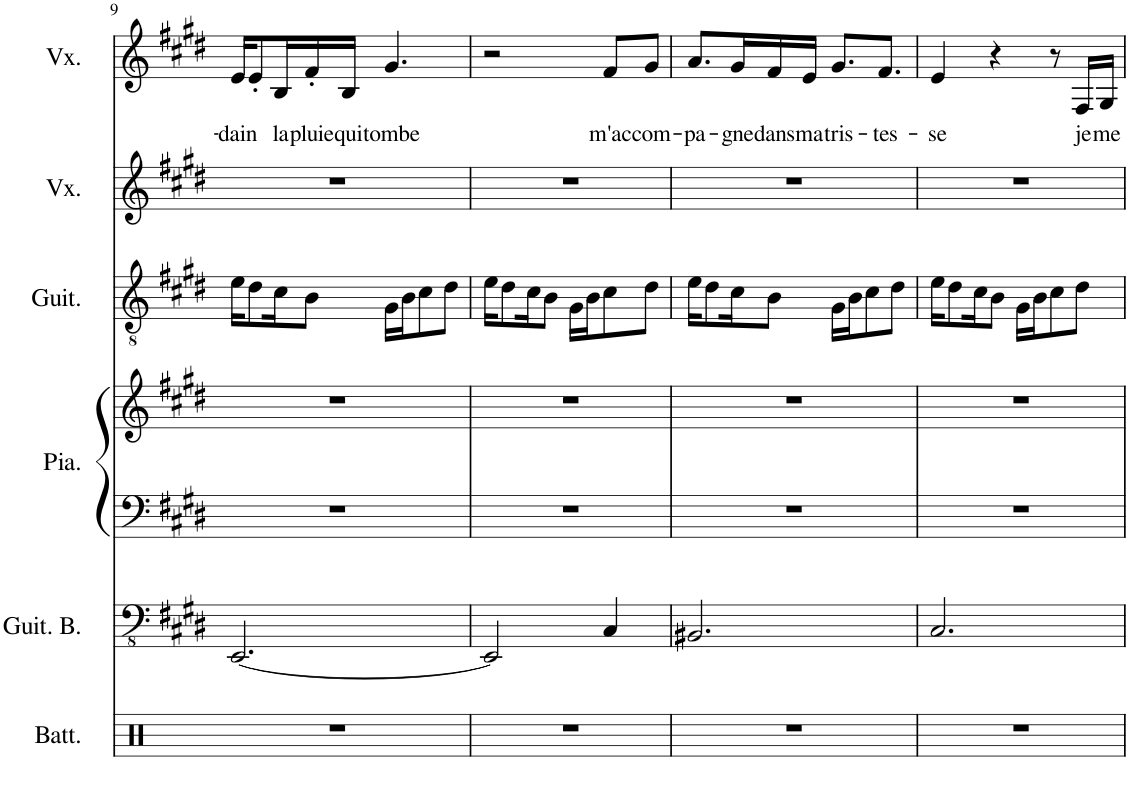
**kern	**kern	**kern	**kern	**kern	**kern	**kern	**text
*part6	*part5	*part4	*part4	*part3	*part2	*part1	*part1
*staff7	*staff6	*staff5	*staff4	*staff3	*staff2	*staff1	*staff1
*I"Batterie	*I"Guitare basse	*I"Piano	*	*I"Guitare classique	*I"Voix	*I"Voix	*
*I'Batt.	*I'Guit. B.	*I'Pia.	*	*I'Guit.	*I'Vx.	*I'Vx.	*
!!LO:PB:g=z
*clefX	*clefFv4	*clefF4	*clefG2	*clefGv2	*clefG2	*clefG2	*
*k[]	*k[f#c#g#d#]	*k[f#c#g#d#]	*k[f#c#g#d#]	*k[f#c#g#d#]	*k[f#c#g#d#]	*k[f#c#g#d#]	*
*M6/8	*M6/8	*M6/8	*M6/8	*M6/8	*M6/8	*M6/8	*
=9	=9	=9	=9	=9	=9	=9	=9
!	!	!	!	!	!	!	!LO:LY:b
2.r	[2.EEE/	2.r	2.r	16e\KL	2.r	16e/KL	-dain
.	.	.	.	8d#\	.	8e'/	.
!	!	!	!	!	!	!	!LO:LY:b
.	.	.	.	16c#\K	.	16B/L	la
!	!	!	!	!	!	!	!LO:LY:b
.	.	.	.	8B\J	.	16f#'/	pluie
!	!	!	!	!	!	!	!LO:LY:b
.	.	.	.	.	.	16B/JJ	qui
!	!	!	!	!	!	!	!LO:LY:b
.	.	.	.	16G#\LL	.	4.g#/	tombe
.	.	.	.	16B\J	.	.	.
.	.	.	.	8c#\	.	.	.
.	.	.	.	8d#\J	.	.	.
=10	=10	=10	=10	=10	=10	=10	=10
2.r	2EEE/]	2.r	2.r	16e\KL	2.r	2r	.
.	.	.	.	8d#\	.	.	.
.	.	.	.	16c#\K	.	.	.
.	.	.	.	8B\J	.	.	.
.	.	.	.	16G#\LL	.	.	.
.	.	.	.	16B\J	.	.	.
!	!	!	!	!	!	!	!LO:LY:b
.	4CC#/	.	.	8c#\	.	8f#/L	m'ac-
!	!	!	!	!	!	!	!LO:LY:b
.	.	.	.	8d#\J	.	8g#/J	-com-
=11	=11	=11	=11	=11	=11	=11	=11
!	!	!	!	!	!	!	!LO:LY:b
2.r	2.BBB#X/	2.r	2.r	16e\KL	2.r	8.a/L	-pa-
.	.	.	.	8d#\	.	.	.
!	!	!	!	!	!	!	!LO:LY:b
.	.	.	.	16c#\K	.	16g#/L	-gne
!	!	!	!	!	!	!	!LO:LY:b
.	.	.	.	8B\J	.	16f#/	dans
!	!	!	!	!	!	!	!LO:LY:b
.	.	.	.	.	.	16e/JJ	ma
!	!	!	!	!	!	!	!LO:LY:b
.	.	.	.	16G#\LL	.	8.g#/L	tris-
.	.	.	.	16B\J	.	.	.
.	.	.	.	8c#\	.	.	.
!	!	!	!	!	!	!	!LO:LY:b
.	.	.	.	.	.	8.f#/J	-tes-
.	.	.	.	8d#\J	.	.	.
=12	=12	=12	=12	=12	=12	=12	=12
!	!	!	!	!	!	!	!LO:LY:b
2.r	2.CC#/	2.r	2.r	16e\KL	2.r	4e/	-se
.	.	.	.	8d#\	.	.	.
.	.	.	.	16c#\K	.	.	.
.	.	.	.	8B\J	.	4r	.
.	.	.	.	16G#\LL	.	.	.
.	.	.	.	16B\J	.	.	.
.	.	.	.	8c#\	.	8r	.
!	!	!	!	!	!	!	!LO:LY:b
.	.	.	.	8d#\J	.	16F#/LL	je
!	!	!	!	!	!	!	!LO:LY:b
.	.	.	.	.	.	16G#/JJ	me
=	=	=	=	=	=	=	=
*-	*-	*-	*-	*-	*-	*-	*-
